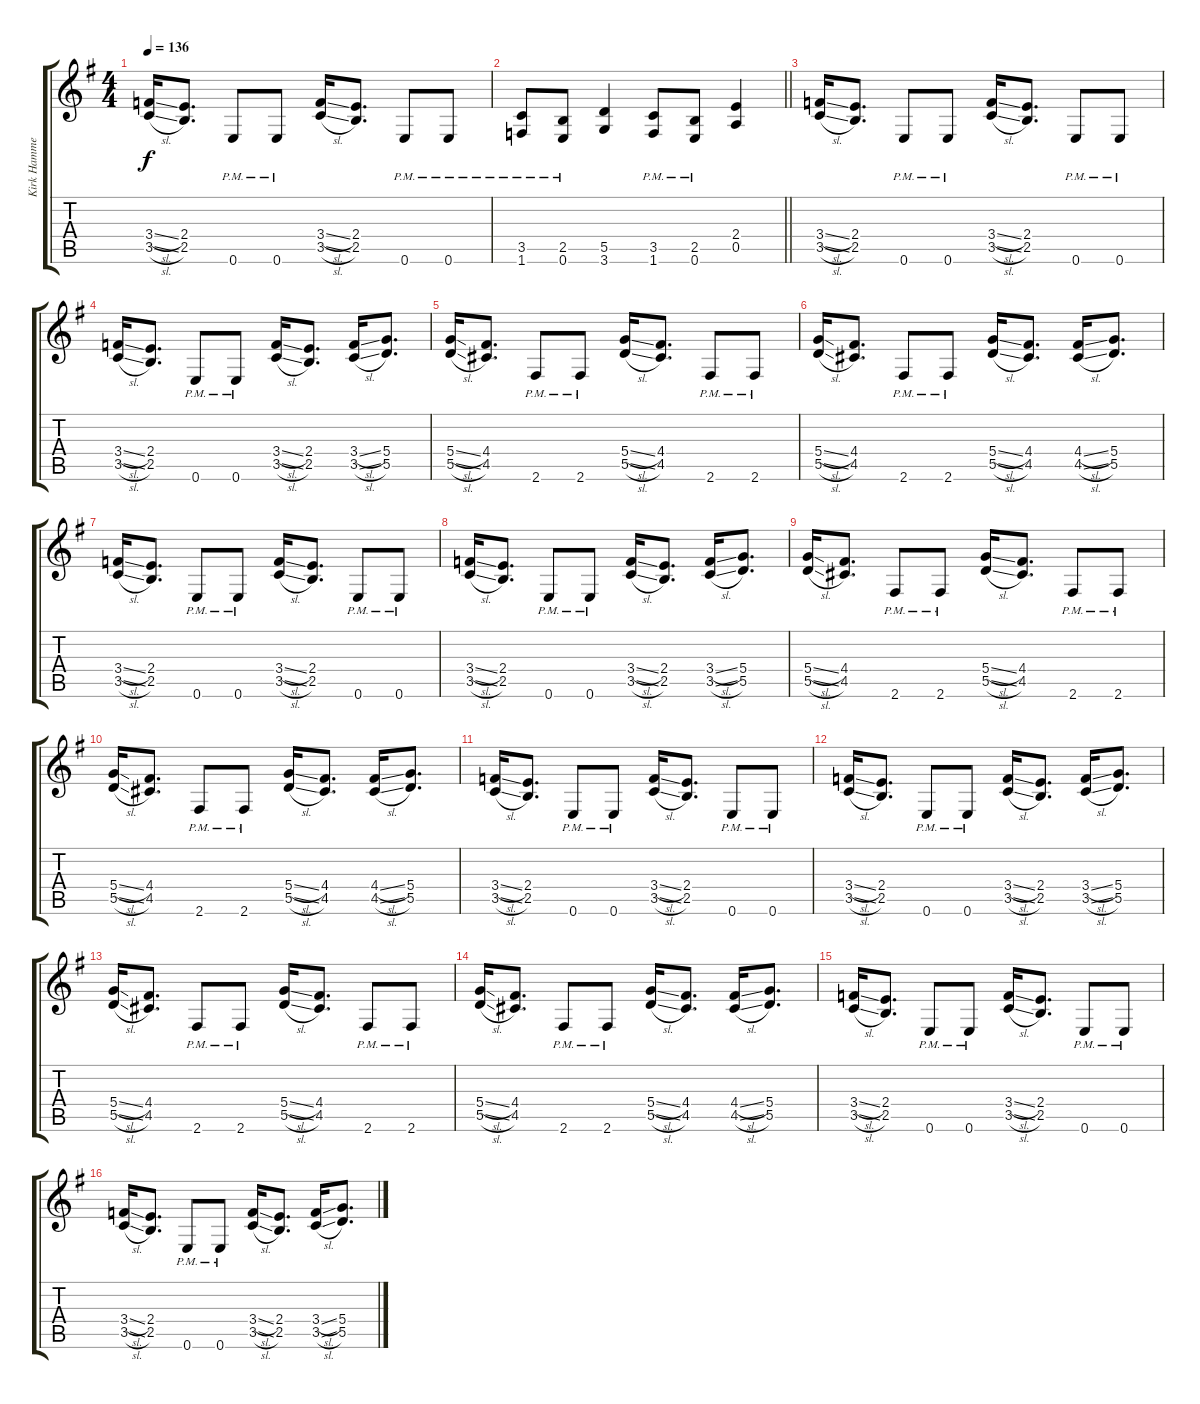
\track ("Kirk Hammett" "Kirk Hamme") {instrument overdrivenguitar}
\staff {score tabs}
\tuning (E4 B3 G3 D3 A2 E2) {hide}
\ts (4 4)
\tempo 136
\clef g2
\ks eminor
(3.4{sl} 3.5{sl}).16{dy f} (2.4 2.5).8{d} 0.6{pm}.8 0.6{pm}.8 (3.4{sl} 3.5{sl}).16 (2.4 2.5).8{d} 0.6{pm}.8 0.6{pm}.8 |
\barLineRight lightlight
(3.5{pm} 1.6{pm}).8 (2.5{pm} 0.6{pm}).8 (5.5 3.6).4 (3.5{pm} 1.6{pm}).8 (2.5{pm} 0.6{pm}).8 (2.4 0.5).4 |
(3.4{sl} 3.5{sl}).16 (2.4 2.5).8{d} 0.6{pm}.8 0.6{pm}.8 (3.4{sl} 3.5{sl}).16 (2.4 2.5).8{d} 0.6{pm}.8 0.6{pm}.8 |
(3.4{sl} 3.5{sl}).16 (2.4 2.5).8{d} 0.6{pm}.8 0.6{pm}.8 (3.4{sl} 3.5{sl}).16 (2.4 2.5).8{d} (3.4{sl} 3.5{sl}).16 (5.4 5.5).8{d} |
(5.4{sl} 5.5{sl}).16 (4.4 4.5).8{d} 2.6{pm}.8 2.6{pm}.8 (5.4{sl} 5.5{sl}).16 (4.4 4.5).8{d} 2.6{pm}.8 2.6{pm}.8 |
(5.4{sl} 5.5{sl}).16 (4.4 4.5).8{d} 2.6{pm}.8 2.6{pm}.8 (5.4{sl} 5.5{sl}).16 (4.4 4.5).8{d} (4.4{sl} 4.5{sl}).16 (5.4 5.5).8{d} |
(3.4{sl} 3.5{sl}).16 (2.4 2.5).8{d} 0.6{pm}.8 0.6{pm}.8 (3.4{sl} 3.5{sl}).16 (2.4 2.5).8{d} 0.6{pm}.8 0.6{pm}.8 |
(3.4{sl} 3.5{sl}).16 (2.4 2.5).8{d} 0.6{pm}.8 0.6{pm}.8 (3.4{sl} 3.5{sl}).16 (2.4 2.5).8{d} (3.4{sl} 3.5{sl}).16 (5.4 5.5).8{d} |
(5.4{sl} 5.5{sl}).16 (4.4 4.5).8{d} 2.6{pm}.8 2.6{pm}.8 (5.4{sl} 5.5{sl}).16 (4.4 4.5).8{d} 2.6{pm}.8 2.6{pm}.8 |
(5.4{sl} 5.5{sl}).16 (4.4 4.5).8{d} 2.6{pm}.8 2.6{pm}.8 (5.4{sl} 5.5{sl}).16 (4.4 4.5).8{d} (4.4{sl} 4.5{sl}).16 (5.4 5.5).8{d} |
(3.4{sl} 3.5{sl}).16 (2.4 2.5).8{d} 0.6{pm}.8 0.6{pm}.8 (3.4{sl} 3.5{sl}).16 (2.4 2.5).8{d} 0.6{pm}.8 0.6{pm}.8 |
(3.4{sl} 3.5{sl}).16 (2.4 2.5).8{d} 0.6{pm}.8 0.6{pm}.8 (3.4{sl} 3.5{sl}).16 (2.4 2.5).8{d} (3.4{sl} 3.5{sl}).16 (5.4 5.5).8{d} |
(5.4{sl} 5.5{sl}).16 (4.4 4.5).8{d} 2.6{pm}.8 2.6{pm}.8 (5.4{sl} 5.5{sl}).16 (4.4 4.5).8{d} 2.6{pm}.8 2.6{pm}.8 |
(5.4{sl} 5.5{sl}).16 (4.4 4.5).8{d} 2.6{pm}.8 2.6{pm}.8 (5.4{sl} 5.5{sl}).16 (4.4 4.5).8{d} (4.4{sl} 4.5{sl}).16 (5.4 5.5).8{d} |
(3.4{sl} 3.5{sl}).16 (2.4 2.5).8{d} 0.6{pm}.8 0.6{pm}.8 (3.4{sl} 3.5{sl}).16 (2.4 2.5).8{d} 0.6{pm}.8 0.6{pm}.8 |
(3.4{sl} 3.5{sl}).16 (2.4 2.5).8{d} 0.6{pm}.8 0.6{pm}.8 (3.4{sl} 3.5{sl}).16 (2.4 2.5).8{d} (3.4{sl} 3.5{sl}).16 (5.4 5.5).8{d}
